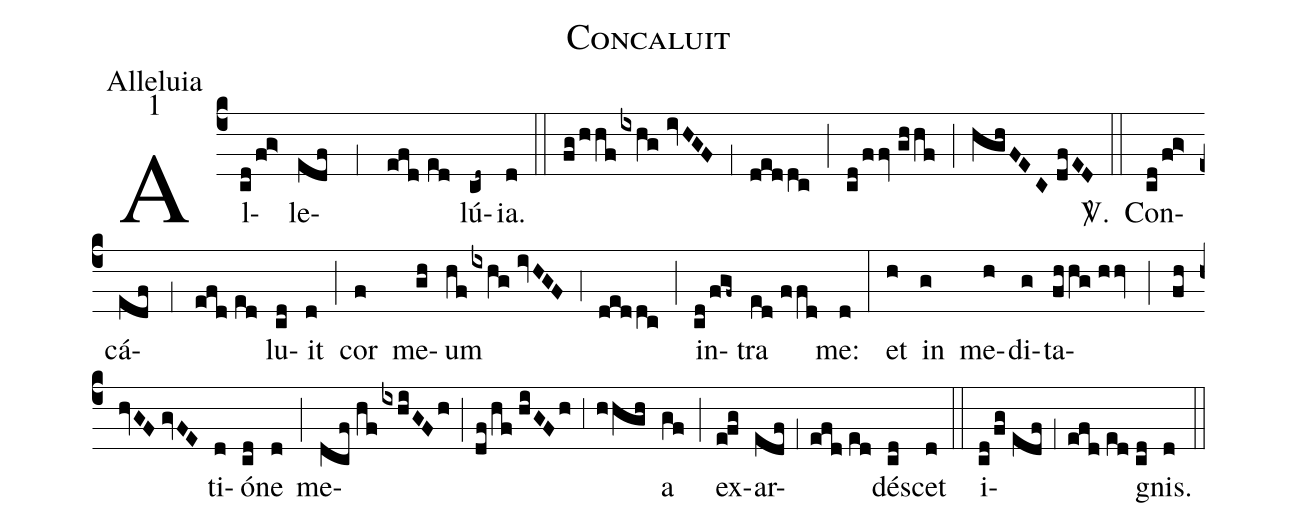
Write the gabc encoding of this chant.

name:Concaluit;
office-part:Alleluia;
mode:1;
%%
(c4) Al(cd/fg>)le(edf;1efd//ed)lú(cd~)ia.(d) (::) (fg/hhf/ixhg//ivHGF) (;1) (deddc) (;) (cd/ffv//ghhf) (;) (hghFEC//dfED) <sp>V/</sp>.(::) Con(cd/fg>)cá(edf;1efd//ed)lu(cd)it(d) (;) cor(f) me(gh)um(hf/ixhg//ivHGF) (;4) (deddc) (;) in(cd/fgf~)tra(ed//ffd) me:(d) (:) et(h) in(g) me(h)di(g)ta(fhhg//hhv;fh//hvGF//gvFE)ti(d)ó(cd)ne(d) (;) me(dcf//hf/ixhiGFh;df/hf//hiGFh;3hhgh)a(gf) (;) ex(e!fg)ar(edf;1efd//ed)dé(cd)scet(d) (::) i(cd/fg//edf;1efd//ed//cd)gnis.(d) (::)
